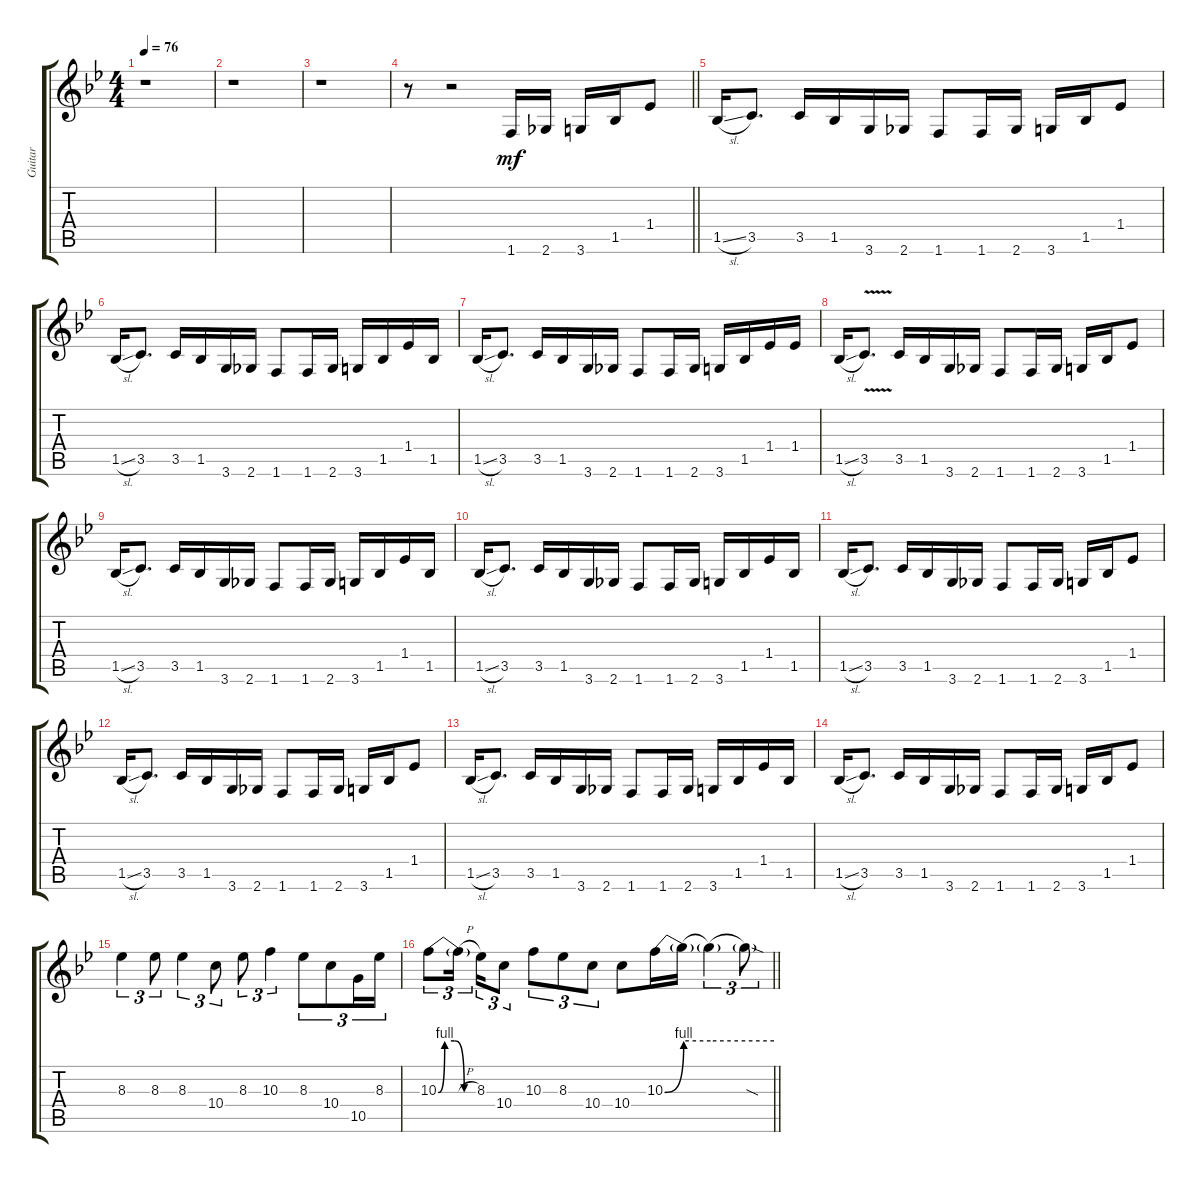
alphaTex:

\track ("Guitar" "Guitar") {instrument overdrivenguitar}
\staff {score tabs}
\tuning (E4 B3 G3 D3 A2 E2) {hide}
\ts (4 4)
\tempo 76
\clef g2
\ks bb
r.1{dy mp} |
r.1 |
r.1 |
\barLineRight lightlight
r.8 r.2 1.6.16{dy mf} 2.6.16 3.6.16 1.5.16 1.4.8 |
1.5{sl}.16 3.5.8{d} 3.5.16 1.5.16 3.6.16 2.6.16 1.6.8 1.6.16 2.6.16 3.6.16 1.5.16 1.4.8 |
1.5{sl}.16 3.5.8{d} 3.5.16 1.5.16 3.6.16 2.6.16 1.6.8 1.6.16 2.6.16 3.6.16 1.5.16 1.4.16 1.5.16 |
1.5{sl}.16 3.5.8{d} 3.5.16 1.5.16 3.6.16 2.6.16 1.6.8 1.6.16 2.6.16 3.6.16 1.5.16 1.4.16 1.4.16 |
1.5{sl}.16 3.5{v}.8{d} 3.5.16 1.5.16 3.6.16 2.6.16 1.6.8 1.6.16 2.6.16 3.6.16 1.5.16 1.4.8 |
1.5{sl}.16 3.5.8{d} 3.5.16 1.5.16 3.6.16 2.6.16 1.6.8 1.6.16 2.6.16 3.6.16 1.5.16 1.4.16 1.5.16 |
1.5{sl}.16 3.5.8{d} 3.5.16 1.5.16 3.6.16 2.6.16 1.6.8 1.6.16 2.6.16 3.6.16 1.5.16 1.4.16 1.5.16 |
1.5{sl}.16 3.5.8{d} 3.5.16 1.5.16 3.6.16 2.6.16 1.6.8 1.6.16 2.6.16 3.6.16 1.5.16 1.4.8 |
1.5{sl}.16 3.5.8{d} 3.5.16 1.5.16 3.6.16 2.6.16 1.6.8 1.6.16 2.6.16 3.6.16 1.5.16 1.4.8 |
1.5{sl}.16 3.5.8{d} 3.5.16 1.5.16 3.6.16 2.6.16 1.6.8 1.6.16 2.6.16 3.6.16 1.5.16 1.4.16 1.5.16 |
1.5{sl}.16 3.5.8{d} 3.5.16 1.5.16 3.6.16 2.6.16 1.6.8 1.6.16 2.6.16 3.6.16 1.5.16 1.4.8 |
8.3.4{tu (3 2)} 8.3.8{tu (3 2)} 8.3.4{tu (3 2)} 10.4.8{tu (3 2)} 8.3.8{tu (3 2)} 10.3.4{tu (3 2)} 8.3.8{tu (3 2)} 10.4.8{tu (3 2)} 10.5.16{tu (3 2)} 8.3.16{tu (3 2)} |
\barLineRight lightlight
10.3{be (custom 0 0 10 4 25 4 40 0 60 0)}.8{tu (3 2)} 10.3{h t}.16{tu (3 2) beam splitsecondary} 8.3.16{tu (3 2)} 10.4.8{tu (3 2)} 10.3.8{tu (3 2)} 8.3.8{tu (3 2)} 10.4.8{tu (3 2)} 10.4.8 10.3{be (bend 0 0 60 4)}.16 10.3{be (hold 0 4 60 4) t}.16 10.3{be (hold 0 4 60 4) t}.4{tu (3 2)} 10.3{sod t}.8{tu (3 2)}
